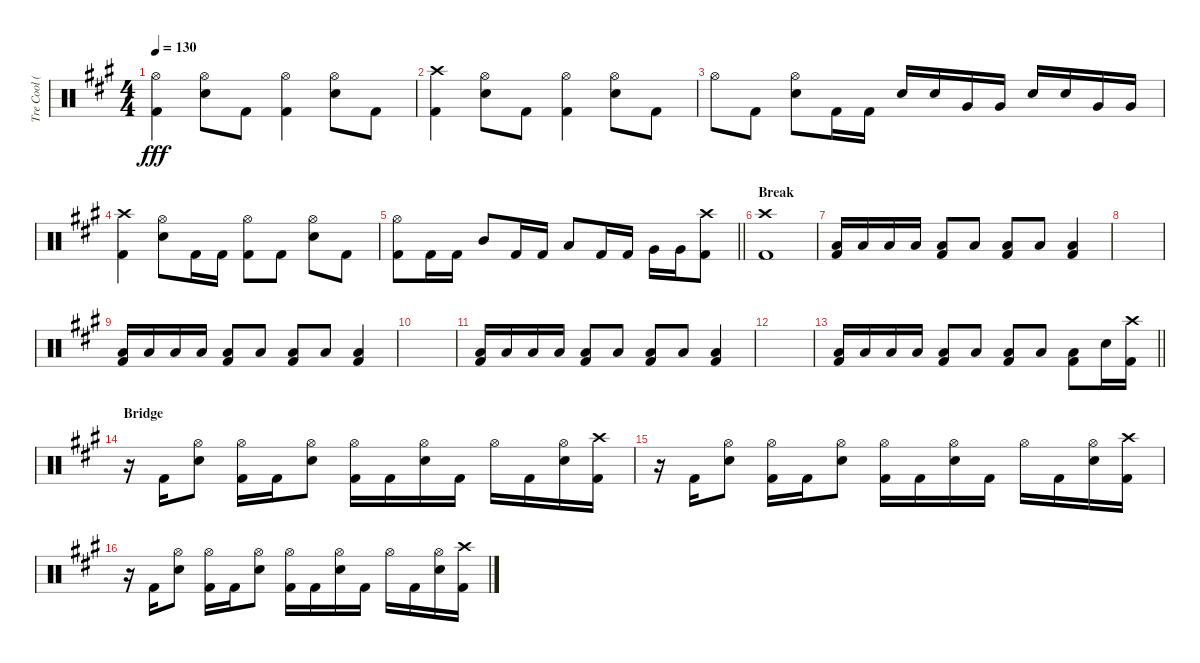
\track ("Tre Cool (Drums)" "Tre Cool (") {instrument percussion}
\staff {score}
\articulation defaults
\ts (4 4)
\tempo 130
\clef neutral
\ks a
("Hi-Hat (open)" "Kick (hit) 2").4{dy fff} ("Hi-Hat (open)" "Electric Snare (hit)").8 "Kick (hit) 2".8 ("Hi-Hat (open)" "Kick (hit) 2").4 ("Hi-Hat (open)" "Electric Snare (hit)").8 "Kick (hit) 2".8 |
("Crash high (hit)" "Kick (hit) 2").4 ("Hi-Hat (open)" "Electric Snare (hit)").8 "Kick (hit) 2".8 ("Hi-Hat (open)" "Kick (hit) 2").4 ("Hi-Hat (open)" "Electric Snare (hit)").8 "Kick (hit) 2".8 |
"Hi-Hat (open)".8 "Kick (hit) 2".8 ("Hi-Hat (open)" "Electric Snare (hit)").8 "Kick (hit) 2".16 "Kick (hit) 2".16 "Electric Snare (hit)".16 "Electric Snare (hit)".16 "Very Low Tom (hit)".16 "Very Low Tom (hit)".16 "Electric Snare (hit)".16 "Electric Snare (hit)".16 "Very Low Tom (hit)".16 "Very Low Tom (hit)".16 |
("Crash high (hit)" "Kick (hit) 2").4 ("Hi-Hat (open)" "Electric Snare (hit)").8 "Kick (hit) 2".16 "Kick (hit) 2".16 ("Hi-Hat (open)" "Kick (hit) 2").8 "Kick (hit) 2".8 ("Hi-Hat (open)" "Electric Snare (hit)").8 "Kick (hit) 2".8 |
\barLineRight lightlight
("Hi-Hat (open)" "Kick (hit) 2").8 "Kick (hit) 2".16 "Kick (hit) 2".16 "Mid Tom (hit)".8 "Kick (hit) 2".16 "Kick (hit) 2".16 "Low Tom (hit)".8 "Kick (hit) 2".16 "Kick (hit) 2".16 "Very Low Tom (hit)".16 "Very Low Tom (hit)".16 ("Crash high (hit)" "Kick (hit) 2").8 |
\section ("" "Break")
("Crash high (hit)" "Kick (hit) 2").1 |
("Low Tom (hit)" "Kick (hit) 2").16 "Low Tom (hit)".16 "Low Tom (hit)".16 "Low Tom (hit)".16 ("Low Tom (hit)" "Kick (hit) 2").8 "Low Tom (hit)".8 ("Low Tom (hit)" "Kick (hit) 2").8 "Low Tom (hit)".8 ("Low Tom (hit)" "Kick (hit) 2").4 |
|
("Low Tom (hit)" "Kick (hit) 2").16 "Low Tom (hit)".16 "Low Tom (hit)".16 "Low Tom (hit)".16 ("Low Tom (hit)" "Kick (hit) 2").8 "Low Tom (hit)".8 ("Low Tom (hit)" "Kick (hit) 2").8 "Low Tom (hit)".8 ("Low Tom (hit)" "Kick (hit) 2").4 |
|
("Low Tom (hit)" "Kick (hit) 2").16 "Low Tom (hit)".16 "Low Tom (hit)".16 "Low Tom (hit)".16 ("Low Tom (hit)" "Kick (hit) 2").8 "Low Tom (hit)".8 ("Low Tom (hit)" "Kick (hit) 2").8 "Low Tom (hit)".8 ("Low Tom (hit)" "Kick (hit) 2").4 |
|
\barLineRight lightlight
("Low Tom (hit)" "Kick (hit) 2").16 "Low Tom (hit)".16 "Low Tom (hit)".16 "Low Tom (hit)".16 ("Low Tom (hit)" "Kick (hit) 2").8 "Low Tom (hit)".8 ("Low Tom (hit)" "Kick (hit) 2").8 "Low Tom (hit)".8 ("Low Tom (hit)" "Kick (hit) 2").8 "Electric Snare (hit)".16 ("Crash high (hit)" "Kick (hit) 2").16 |
\section ("" "Bridge")
r.16 "Kick (hit) 2".16 ("Hi-Hat (open)" "Electric Snare (hit)").8 ("Hi-Hat (open)" "Kick (hit) 2").16 "Kick (hit) 2".16 ("Hi-Hat (open)" "Electric Snare (hit)").8 ("Hi-Hat (open)" "Kick (hit) 2").16 "Kick (hit) 2".16 ("Hi-Hat (open)" "Electric Snare (hit)").16 "Kick (hit) 2".16 "Hi-Hat (open)".16 "Kick (hit) 2".16 ("Hi-Hat (open)" "Electric Snare (hit)").16 ("Crash high (hit)" "Kick (hit) 2").16 |
r.16 "Kick (hit) 2".16 ("Hi-Hat (open)" "Electric Snare (hit)").8 ("Hi-Hat (open)" "Kick (hit) 2").16 "Kick (hit) 2".16 ("Hi-Hat (open)" "Electric Snare (hit)").8 ("Hi-Hat (open)" "Kick (hit) 2").16 "Kick (hit) 2".16 ("Hi-Hat (open)" "Electric Snare (hit)").16 "Kick (hit) 2".16 "Hi-Hat (open)".16 "Kick (hit) 2".16 ("Hi-Hat (open)" "Electric Snare (hit)").16 ("Crash high (hit)" "Kick (hit) 2").16 |
r.16 "Kick (hit) 2".16 ("Hi-Hat (open)" "Electric Snare (hit)").8 ("Hi-Hat (open)" "Kick (hit) 2").16 "Kick (hit) 2".16 ("Hi-Hat (open)" "Electric Snare (hit)").8 ("Hi-Hat (open)" "Kick (hit) 2").16 "Kick (hit) 2".16 ("Hi-Hat (open)" "Electric Snare (hit)").16 "Kick (hit) 2".16 "Hi-Hat (open)".16 "Kick (hit) 2".16 ("Hi-Hat (open)" "Electric Snare (hit)").16 ("Crash high (hit)" "Kick (hit) 2").16
